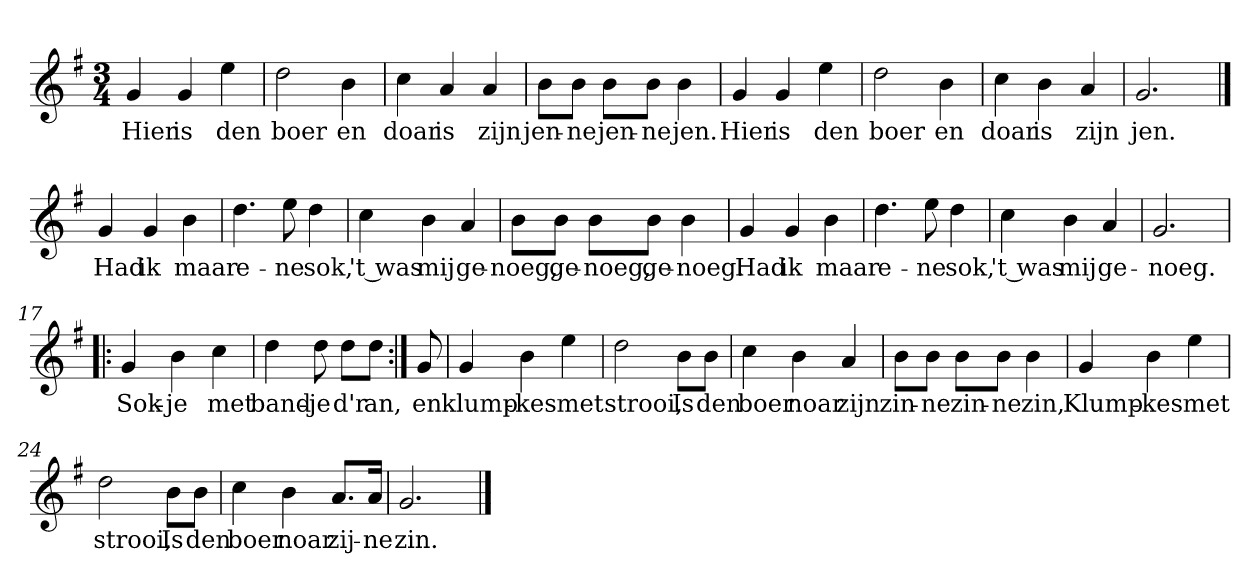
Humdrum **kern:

**kern	**text
*part1	*part1
*staff1	*staff1
*clefG2	*
*k[f#]	*
*G:	*
*M3/4	*
*MM120	*
=1	=1
4g	Hier
4g	is
4ee	den
=2	=2
2dd	boer
4b	en
=3	=3
4cc	doar
4a	is
4a	zijn
=4	=4
8b\L	jen-
8b\J	-ne
8b\L	jen-
8b\J	-ne
4b	jen.
=5	=5
4g	Hier
4g	is
4ee	den
=6	=6
2dd	boer
4b	en
=7	=7
4cc	doar
4b	is
4a	zijn
=8	=8
2.g	jen.
==9	==9
4g	Had
4g	ik
4b	maar
=10	=10
4.dd	e-
8ee	-ne
4dd	sok,
=11	=11
4cc	't was
4b	mij
4a	ge-
=12	=12
8b\L	-noeg,
8b\J	ge-
8b\L	-noeg,
8b\J	ge-
4b	-noeg.
=13	=13
4g	Had
4g	ik
4b	maar
=14	=14
4.dd	e-
8ee	-ne
4dd	sok,
=15	=15
4cc	't was
4b	mij
4a	ge-
=16	=16
2.g	-noeg.
=17!|:	=17!|:
4g	Sok-
4b	-je
4cc	met
=18	=18
4dd	band-
8dd	-je
8dd\L	d'r
8dd\J	an,
=:|!	=:|!
8g	en
=19	=19
4g	klump-
4b	-kes
4ee	met
=20	=20
2dd	strooi,
8b\L	Is
8b\J	den
=21	=21
4cc	boer
4b	noar
4a	zijn
=22	=22
8b\L	zin-
8b\J	-ne
8b\L	zin-
8b\J	-ne
4b	zin,
=23	=23
4g	Klump-
4b	-kes
4ee	met
=24	=24
2dd	strooi,
8b\L	Is
8b\J	den
=25	=25
4cc	boer
4b	noar
8.a/L	zij-
16a/Jk	-ne
=26	=26
2.g	zin.
==	==
*-	*-
